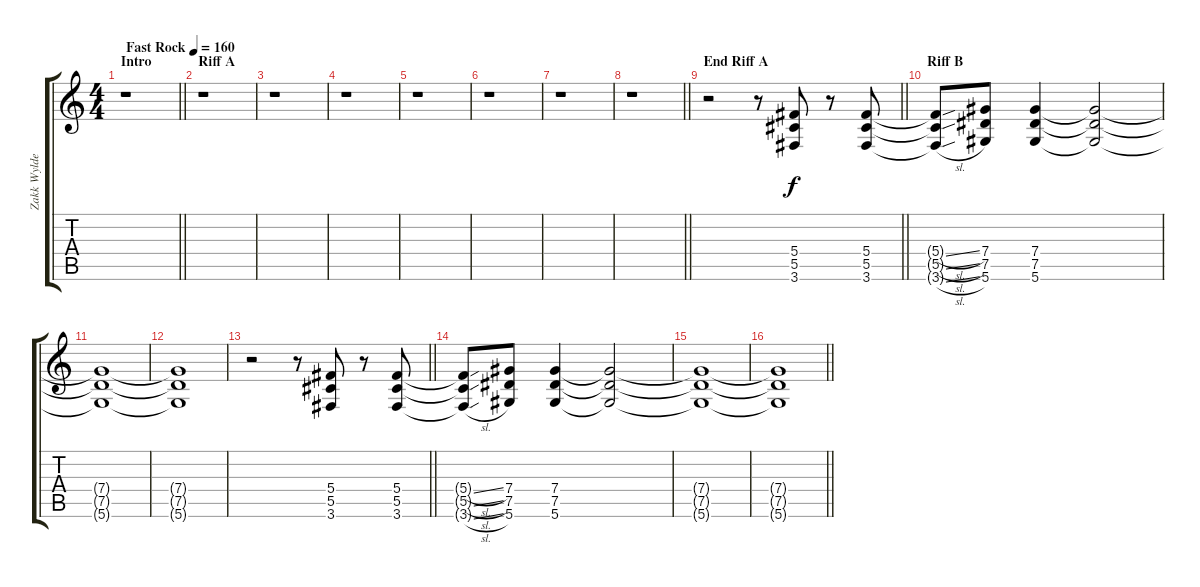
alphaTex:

\track ("Zakk Wylde (Rhytm Gtr.3)" "Zakk Wylde") {instrument distortionguitar}
\staff {score tabs}
\tuning (Eb4 Bb3 Gb3 Db3 Ab2 Eb2) {hide}
\ts (4 4)
\section ("" "Intro")
\tempo (160 "Fast Rock")
\clef g2
\barLineRight lightlight
\ks c
r.1{dy f instrument distortionguitar} |
\section ("" "Riff A")
r.1 |
r.1 |
r.1 |
r.1 |
r.1 |
r.1 |
\barLineRight lightlight
r.1 |
\section ("" "End Riff A")
\barLineRight lightlight
r.2 r.8 (5.4 5.5 3.6).8 r.8 (5.4 5.5 3.6).8 |
\section ("" "Riff B")
(5.4{sl t} 5.5{sl t} 3.6{sl t}).8 (7.4 7.5 5.6).8 (7.4 7.5 5.6).4 (7.4{t} 7.5{t} 5.6{t}).2 |
(7.4{t} 7.5{t} 5.6{t}).1 |
(7.4{t} 7.5{t} 5.6{t}).1 |
\barLineRight lightlight
r.2 r.8 (5.4 5.5 3.6).8 r.8 (5.4 5.5 3.6).8 |
(5.4{sl t} 5.5{sl t} 3.6{sl t}).8 (7.4 7.5 5.6).8 (7.4 7.5 5.6).4 (7.4{t} 7.5{t} 5.6{t}).2 |
(7.4{t} 7.5{t} 5.6{t}).1 |
\barLineRight lightlight
(7.4{t} 7.5{t} 5.6{t}).1
